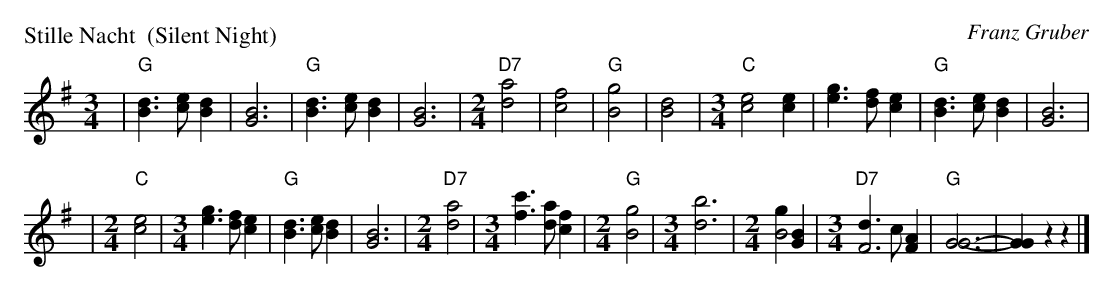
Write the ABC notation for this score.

X:1
P: Stille Nacht  (Silent Night)
C: Franz Gruber
M: 3/4
L: 1/4
K: G
| "G"[dB]>[ec][dB] |[B3G3] | "G"[dB]>[ec][dB] |[B3G3] \
|[M:2/4][L:1/4] "D7"[a2d2] |[f2-c2-] | "G"[g2B2] |[d2B2] \
|[M:3/4][L:1/4] "C"[e2c2][ec] |[ge]>[fd][ec] | "G"[dB]>[ec][dB] |[B3G3] |
|[M:2/4][L:1/4] "C"[e2c2] \
|[M:3/4][L:1/4] [ge]>[fd][ec] |"G"[dB]>[ec][dB] |[B3G3] \
|[M:2/4][L:1/4] "D7"[a2d2] \
|[M:3/4][L:1/4] [c'f]>[ad][fc] \
|[M:2/4][L:1/4] "G"[g2B2] \
|[M:3/4][L:1/4] [b3d3] \
|[M:2/4][L:1/4] [gB2][BG] \
|[M:3/4][L:1/4] "D7"[dF2]>c[AF] | "G"[G3-G3-] |[GG]zz |]
